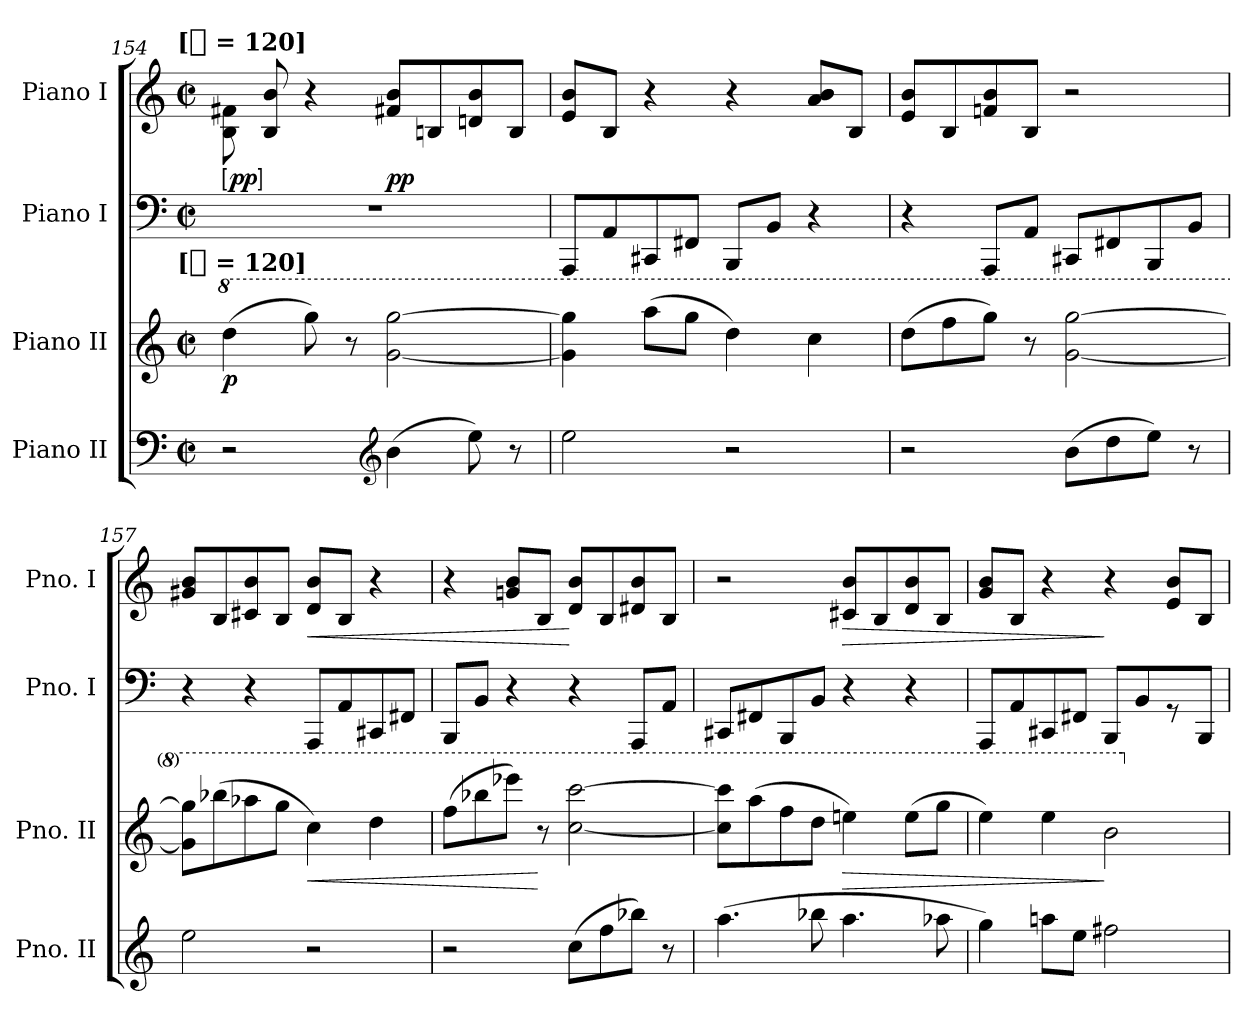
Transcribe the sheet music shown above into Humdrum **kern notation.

**kern	**kern	**dynam	**kern	**kern	**dynam
*part4	*part3	*part3	*part2	*part1	*part1
*staff4	*staff3	*staff3	*staff2	*staff1	*staff1
*I"Piano II	*I"Piano II	*	*I"Piano I	*I"Piano I	*
*I'Pno. II	*I'Pno. II	*	*I'Pno. I	*I'Pno. I	*
*clefF4	*clefG2	*	*clefF4	*clefG2	*
*k[]	*k[]	*	*k[]	*k[]	*
*C:	*C:	*	*C:	*C:	*
!!LO:TX:omd:t=[[half] = 120]
*M2/2	*M2/2	*	*M2/2	*M2/2	*
*met(c|)	*met(c|)	*	*met(c|)	*met(c|)	*
*MM240	*MM240	*	*MM240	*MM240	*
*	*8va	*	*	*	*
=154	=154	=154	=154	=154	=154
!	!LO:TX:t=[[half] = 120]	!	!	!	!
!	!	!	!	!	!LO:DY:ed=brack
2r	(4ddd	p	1r	8B\ 8f#X\	pp
.	.	.	.	8B 8b	.
.	8ggg)	.	.	4r	.
.	8r	.	.	.	.
*clefG2	*	*	*	*	*
(4b	[2gg [2ggg	.	.	8f#X 8bL	pp
.	.	.	.	8Bn	.
8ee)	.	.	.	8dn 8b	.
8r	.	.	.	8BJ	.
=155	=155	=155	=155	=155	=155
2ee	4gg] 4ggg]	.	8AAAL	8e 8bL	.
.	.	.	8AA	8BJ	.
.	(8aaaL	.	8CC#X	4r	.
.	8gggJ	.	8FF#XJ	.	.
2r	4ddd)	.	8BBBL	4r	.
.	.	.	8BBJ	.	.
.	4ccc	.	4r	8a 8bL	.
.	.	.	.	8BJ	.
=156	=156	=156	=156	=156	=156
2r	(8dddL	.	4r	8e 8bL	.
.	8fff	.	.	8B	.
.	8gggJ)	.	8AAAL	8fn 8b	.
.	8r	.	8AAJ	8BJ	.
(8bL	[2gg [2ggg	.	8CC#XL	2r	.
8dd	.	.	8FF#X	.	.
8eeJ)	.	.	8BBB	.	.
8r	.	.	8BBJ	.	.
=157	=157	=157	=157	=157	=157
2ee	8gg] 8ggg]L	.	4r	8g#X 8bL	.
.	(8bbb-X	.	.	8B	.
.	8aaa-X	.	4r	8c#X 8b	.
.	8gggJ	.	.	8BJ	.
2r	4ccc)	<	8AAAL	8d 8bL	<
.	.	.	8AA	8BJ	.
.	4ddd	.	8CC#X	4r	.
.	.	.	8FF#XJ	.	.
=158	=158	=158	=158	=158	=158
2r	(8fffL	.	8BBBL	4r	.
.	8bbb-X	.	8BBJ	.	.
.	8eeee-XJ)	.	4r	8gn 8bL	.
.	8r	[	.	8BJ	.
(8ccL	[2ccc [2cccc	.	4r	8d 8bL	[
8ff	.	.	.	8B	.
8bb-XJ)	.	.	8AAAL	8d#X 8b	.
8r	.	.	8AAJ	8BJ	.
=159	=159	=159	=159	=159	=159
(4.aa	8ccc] 8cccc]L	.	8CC#XL	2r	.
.	(8aaa	.	8FF#X	.	.
.	8fff	.	8BBB	.	.
8bb-X	8dddJ	.	8BBJ	.	.
4.aa	4eeen)	>	4r	8c#X 8bL	>
.	.	.	.	8B	.
.	(8eeeL	.	4r	8d 8b	.
8aa-X	8gggJ	.	.	8BJ	.
=160	=160	=160	=160	=160	=160
4gg)	4eee)	.	8AAAL	8g 8bL	.
.	.	.	8AA	8BJ	.
8aanL	4eee	.	8CC#X	4r	.
8eeJ	.	.	8FF#XJ	.	.
2ff#X	2bb	]	8BBBL	4r	]
.	.	.	8BB	.	.
.	.	.	8r	8e 8bL	.
.	.	.	8BBBJ	8BJ	.
*	*X8va	*	*	*	*
=	=	=	=	=	=
*-	*-	*-	*-	*-	*-
